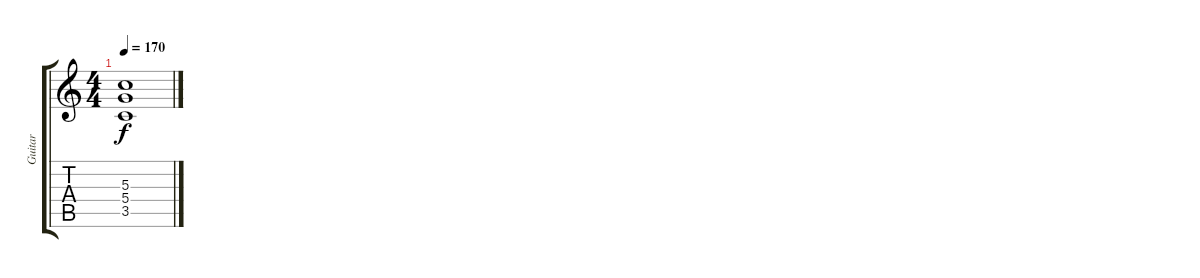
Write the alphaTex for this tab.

\track ("Guitar" "Guitar") {instrument distortionguitar}
\staff {score tabs}
\tuning (E4 B3 G3 D3 A2 E2) {hide}
\ts (4 4)
\tempo 170
\clef g2
\ks c
(5.3{t} 5.4{t} 3.5{t}).1{dy f}
